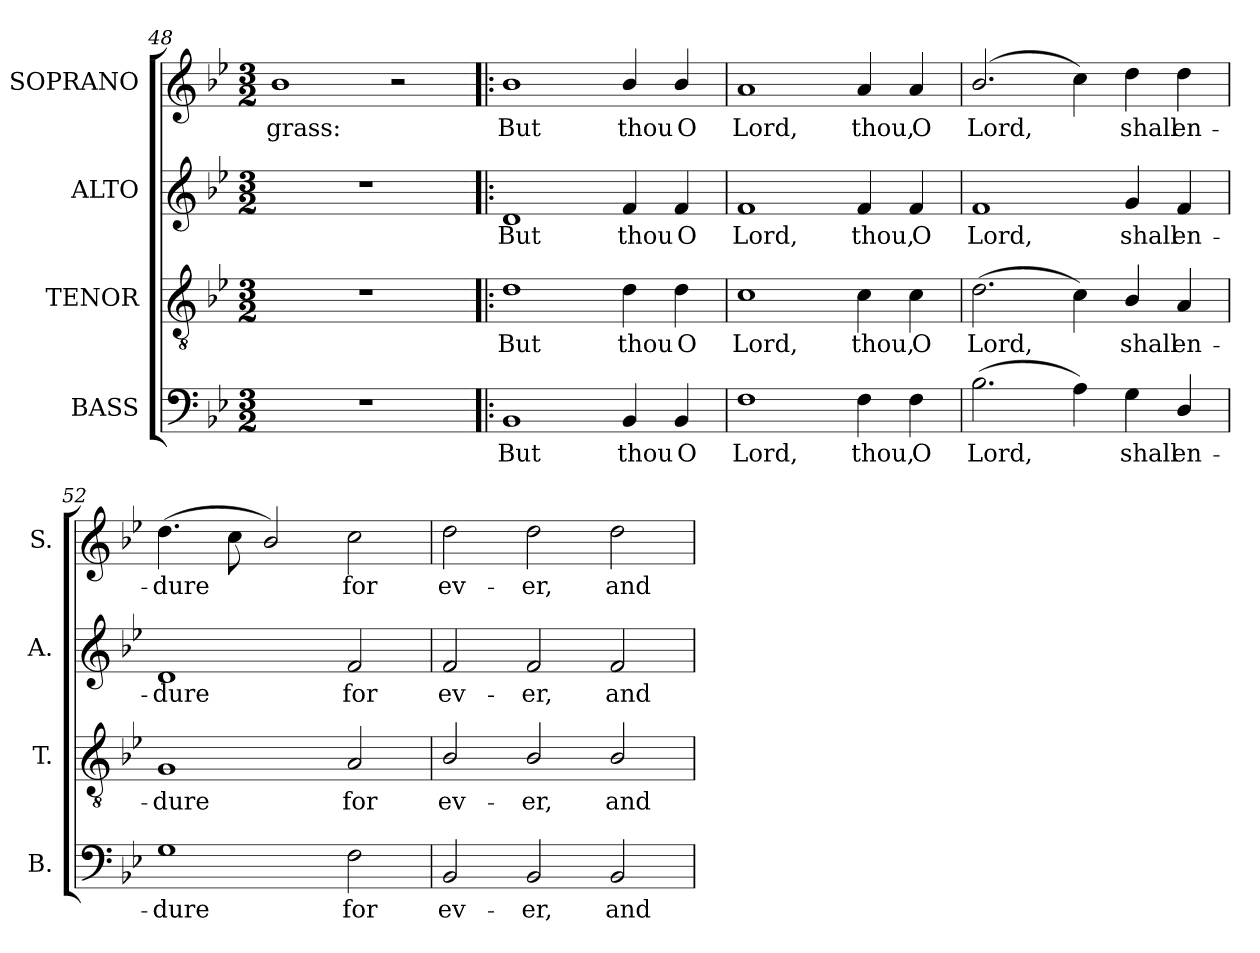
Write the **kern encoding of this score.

**kern	**text	**kern	**text	**kern	**text	**kern	**text
*part4	*part4	*part3	*part3	*part2	*part2	*part1	*part1
*staff4	*staff4	*staff3	*staff3	*staff2	*staff2	*staff1	*staff1
*I"BASS	*	*I"TENOR	*	*I"ALTO	*	*I"SOPRANO	*
*I'B.	*	*I'T.	*	*I'A.	*	*I'S.	*
*clefF4	*	*clefGv2	*	*clefG2	*	*clefG2	*
*	*	*ITrd7c12	*	*	*	*	*
*k[b-e-]	*	*k[b-e-]	*	*k[b-e-]	*	*k[b-e-]	*
*g:	*	*g:	*	*g:	*	*g:	*
*M3/2	*	*M3/2	*	*M3/2	*	*M3/2	*
=48	=48	=48	=48	=48	=48	=48	=48
!LO:N:vis=1	!	!LO:N:vis=1	!	!LO:N:vis=1	!	!	!
!	!	!	!	!	!	!	!LO:LY:b:color=#000000
1.r	.	1.r	.	1.r	.	1b-i	grass:
.	.	.	.	.	.	2r	.
!!LO:LB:g=z
=49!|:	=49!|:	=49!|:	=49!|:	=49!|:	=49!|:	=49!|:	=49!|:
!	!LO:LY:b:color=#000000	!	!	!	!	!	!
!	!	!	!LO:LY:b:color=#000000	!	!	!	!
!	!	!	!	!	!LO:LY:b:color=#000000	!	!
!	!	!	!	!	!	!	!LO:LY:b:color=#000000
1BB-i	But	1Di	But	1di	But	1b-i	But
!	!LO:LY:b:color=#000000	!	!	!	!	!	!
!	!	!	!LO:LY:b:color=#000000	!	!	!	!
!	!	!	!	!	!LO:LY:b:color=#000000	!	!
!	!	!	!	!	!	!	!LO:LY:b:color=#000000
4BB-i/	thou	4Di\	thou	4fi/	thou	4b-i/	thou
!	!LO:LY:b:color=#000000	!	!	!	!	!	!
!	!	!	!LO:LY:b:color=#000000	!	!	!	!
!	!	!	!	!	!LO:LY:b:color=#000000	!	!
!	!	!	!	!	!	!	!LO:LY:b:color=#000000
4BB-i/	O	4Di\	O	4fi/	O	4b-i/	O
=50	=50	=50	=50	=50	=50	=50	=50
!	!LO:LY:b:color=#000000	!	!	!	!	!	!
!	!	!	!LO:LY:b:color=#000000	!	!	!	!
!	!	!	!	!	!LO:LY:b:color=#000000	!	!
!	!	!	!	!	!	!	!LO:LY:b:color=#000000
1Fi	Lord,	1Ci	Lord,	1fi	Lord,	1ai	Lord,
!	!LO:LY:b:color=#000000	!	!	!	!	!	!
!	!	!	!LO:LY:b:color=#000000	!	!	!	!
!	!	!	!	!	!LO:LY:b:color=#000000	!	!
!	!	!	!	!	!	!	!LO:LY:b:color=#000000
4Fi\	thou,	4Ci\	thou,	4fi/	thou,	4ai/	thou,
!	!LO:LY:b:color=#000000	!	!	!	!	!	!
!	!	!	!LO:LY:b:color=#000000	!	!	!	!
!	!	!	!	!	!LO:LY:b:color=#000000	!	!
!	!	!	!	!	!	!	!LO:LY:b:color=#000000
4Fi\	O	4Ci\	O	4fi/	O	4ai/	O
=51	=51	=51	=51	=51	=51	=51	=51
!	!LO:LY:b:color=#000000	!	!	!	!	!	!
!	!	!	!LO:LY:b:color=#000000	!	!	!	!
!	!	!	!	!	!LO:LY:b:color=#000000	!	!
!	!	!	!	!	!	!	!LO:LY:b:color=#000000
(2.B-i\	Lord,	(2.Di\	Lord,	1fi	Lord,	(2.b-i/	Lord,
4Ai\)	.	4Ci\)	.	.	.	4cci\)	.
!	!LO:LY:b:color=#000000	!	!	!	!	!	!
!	!	!	!LO:LY:b:color=#000000	!	!	!	!
!	!	!	!	!	!LO:LY:b:color=#000000	!	!
!	!	!	!	!	!	!	!LO:LY:b:color=#000000
4Gi\	shall	4BB-i/	shall	4gi/	shall	4ddi\	shall
!	!LO:LY:b:color=#000000	!	!	!	!	!	!
!	!	!	!LO:LY:b:color=#000000	!	!	!	!
!	!	!	!	!	!LO:LY:b:color=#000000	!	!
!	!	!	!	!	!	!	!LO:LY:b:color=#000000
4Di/	en-	4AAi/	en-	4fi/	en-	4ddi\	en-
=52	=52	=52	=52	=52	=52	=52	=52
!	!LO:LY:b:color=#000000	!	!	!	!	!	!
!	!	!	!LO:LY:b:color=#000000	!	!	!	!
!	!	!	!	!	!LO:LY:b:color=#000000	!	!
!	!	!	!	!	!	!	!LO:LY:b:color=#000000
1Gi	-dure	1GGi	-dure	1di	-dure	(4.ddi\	-dure
.	.	.	.	.	.	8cci\	.
.	.	.	.	.	.	2b-i/)	.
!	!LO:LY:b:color=#000000	!	!	!	!	!	!
!	!	!	!LO:LY:b:color=#000000	!	!	!	!
!	!	!	!	!	!LO:LY:b:color=#000000	!	!
!	!	!	!	!	!	!	!LO:LY:b:color=#000000
2Fi\	for	2AAi/	for	2fi/	for	2cci\	for
=53	=53	=53	=53	=53	=53	=53	=53
!	!LO:LY:b:color=#000000	!	!	!	!	!	!
!	!	!	!LO:LY:b:color=#000000	!	!	!	!
!	!	!	!	!	!LO:LY:b:color=#000000	!	!
!	!	!	!	!	!	!	!LO:LY:b:color=#000000
2BB-i/	ev-	2BB-i/	ev-	2fi/	ev-	2ddi\	ev-
!	!LO:LY:b:color=#000000	!	!	!	!	!	!
!	!	!	!LO:LY:b:color=#000000	!	!	!	!
!	!	!	!	!	!LO:LY:b:color=#000000	!	!
!	!	!	!	!	!	!	!LO:LY:b:color=#000000
2BB-i/	-er,	2BB-i/	-er,	2fi/	-er,	2ddi\	-er,
!	!LO:LY:b:color=#000000	!	!	!	!	!	!
!	!	!	!LO:LY:b:color=#000000	!	!	!	!
!	!	!	!	!	!LO:LY:b:color=#000000	!	!
!	!	!	!	!	!	!	!LO:LY:b:color=#000000
2BB-i/	and	2BB-i/	and	2fi/	and	2ddi\	and
=	=	=	=	=	=	=	=
*-	*-	*-	*-	*-	*-	*-	*-
